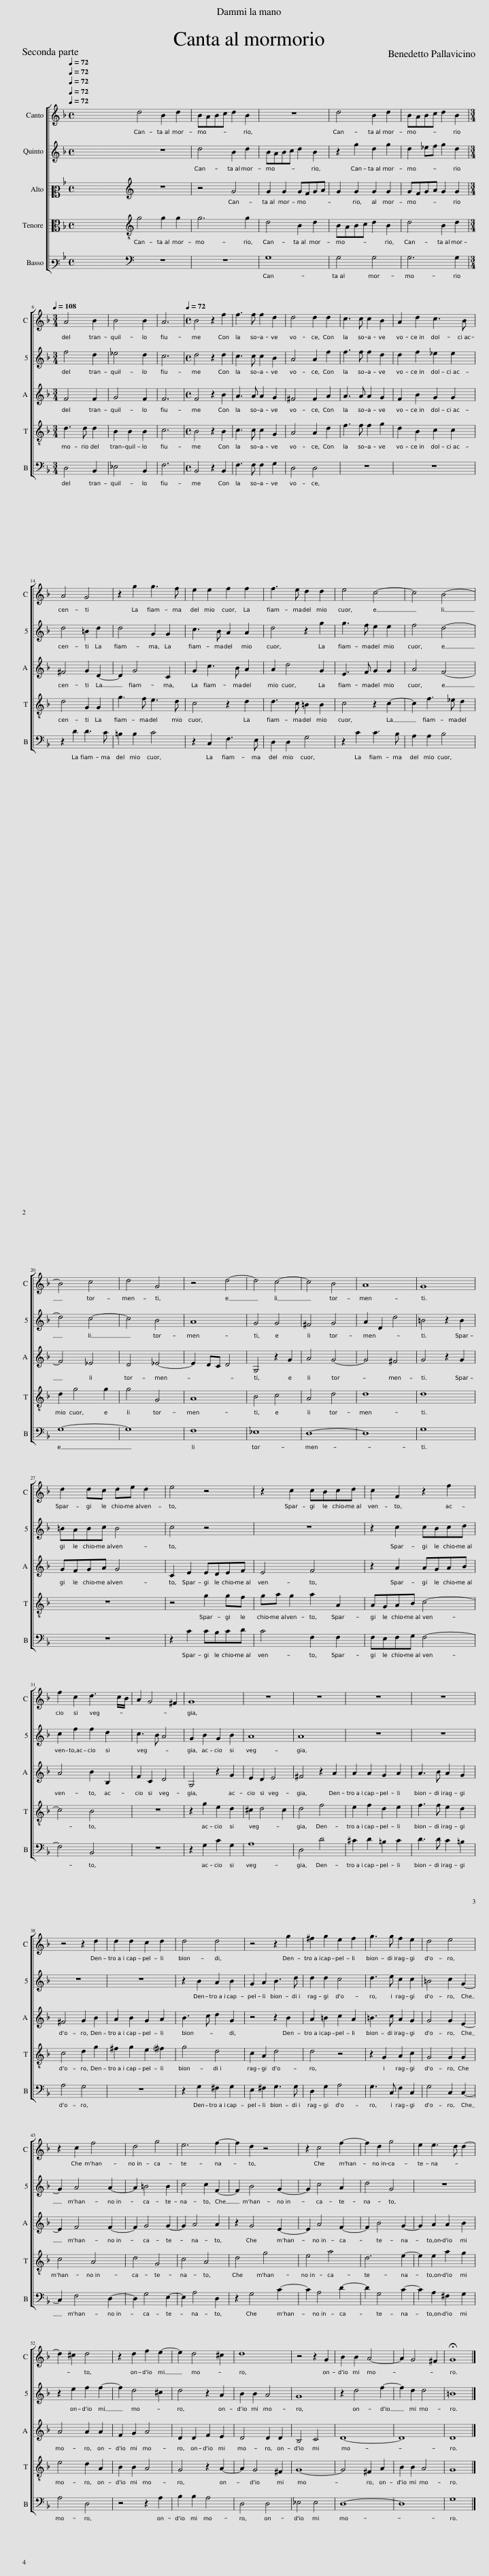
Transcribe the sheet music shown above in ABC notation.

X:1
%%score [ 1 2 3 4 5 ]
L:1/8
Q:1/4=72
M:4/4
I:linebreak $
K:F
V:1 treble
V:2 treble
V:3 alto2
V:4 alto
V:5 bass3
V:1
 x8 | x8 | d4 B2 d2 | BABc d2 B2 | z8 | %5
 d4 B2 d2 | BABc d2 B2 |$[M:3/4][Q:1/4=108] A4 B2 | B4 B2 | A6 | %10
[M:4/4][Q:1/4=72] B4 z2 f2 | f3 f f2 d2 | d4 d2 d2 | c3 c c2 B2 | A2 d2 c3 B |$ %15
 A4 G4 | z2 g2 g3 f | e2 e2 f2 f2 | f3 e d2 d2 | e4 c4- | %20
 c4 B4- |$ B4 c4 | d4 G4 | z4 d4- | d4 c4- | %25
 c4 B4 | A8 | G8 |$ d2 dc de d2 | e4 z4 | %30
 z2 c2 cBcd | c2 F2 z2 f2 |$ f2 c2 d3 c/B/ | A2 G4 ^F2 | G8 | %35
 z8 | z8 | z8 | z8 |$ z4 z2 d2 | %40
 d2 d2 c2 d2 | d4 d4 | z4 z2 g2 | ^f2 g2 e2 f2 | g3 g f2 e2 | %45
 d4 e4 |$ z2 c2 f4 | d4 g4 | e6 f2- | f2 d2 z4 | %50
 z2 c4 f2- | f2 d2 g4 | e2 e3 d d2- |$ d2 ^c2 d4 | z2 d2 f2 e2- | %55
 e2 d4 ^c2 | d8 | z4 z2 G2 | B2 B2 A4- | A2 G4 ^F2 | %60
 !fermata!G8 |] %61
V:2
 x8 | x8 | z8 | d4 B2 d2 | BABc d2 B2 | %5
 z2 g2 d2 g2 | d2 _ef g2 d2 |$[M:3/4] f4 d2 | _e4 d2 | c6 | %10
[M:4/4] d4 z2 d2 | c3 c c2 B2 | A4 A2 f2 | f3 f f2 d2 | d2 f2 _e2 e2 |$ %15
 d4 =B2 d2 | d4 G2 G2 | c3 B A2 A2 | d4 z2 g2 | g3 f e2 e2 | %20
 f4 d4- |$ d4 c4- | c4 B4 | A8 | G4 G4 | %25
 ^F4 G4 | A2 D2 d4 | =B4 z2 B2 |$ =BABc B4 | c4 z4 | %30
 z8 | z2 c2 cBcd |$ c2 f2 f2 d2 | c3 B A4 | G2 B2 G2 B2 | %35
 A8 | A8 | z8 | z8 |$ z8 | %40
 z8 | z2 B2 A2 B2 | G2 A2 B3 d | d2 d2 c4 | d3 e c2 c2 | %45
 =B4 c2 G2- |$ G2 A4 A2- | A2 =B4 B2 | c4 c2 F2- | F2 B4 G2- | %50
 G2 c4 A2 | d4 G4 | z8 |$ z2 e2 f2 f2- | f2 d4 ^c2 | %55
 d4 z2 A2 | B2 B2 A4 | G8 | z2 d4 f2- | f2 d2 d4 | %60
 =B8 |] %61
V:3
 x8 | x8 | z8 | z4 G4 | G2 G2 GFGA | %5
 G2 G2 G2 G2 | GFGA G2 G2 |$[M:3/4] F4 F2 | G4 F2 | F6 | %10
[M:4/4] F4 z2 B2 | A3 A A2 G2 | ^F4 F2 A2 | A3 A A2 G2 | F2 B2 G2 G2 |$ %15
 ^F4 G2 D2- | D2 G4 C2 | G2 c3 B A2 | A2 d4 G2 | E3 F G2 G2 | %20
 A4 F4- |$ F4 _E4 | D4 _E4- | E2 DC D4 | G,4 z2 G2 | %25
 A4 G4- | G4 ^F4 | G4 z2 G2 |$ GFGA G4 | C2 E2 EDEF | %30
 E4 F4 | z2 A2 AGAB |$ A4 B2 B,2 | F2 C2 D4 | G,4 z2 G2 | %35
 E2 D2 E4 | ^F4 z2 A2 | A2 A2 G2 A2 | A3 B A2 G2 |$ ^F4 G2 B2 | %40
 A2 B2 G2 A2 | B3 c d2 G2 | z4 z2 B2 | A2 =B2 c2 A2 | =B3 c A2 G2 | %45
 G4 G2 E2- |$ E2 F4 F2- | F2 G4 G2- | G2 A4 A2 | z2 G4 E2- | %50
 E2 A4 F2- | F2 B4 G2- | G2 A2 A2 B2 |$ A4 A2 A2 | F2 G2 A4 | %55
 D2 D2 F2 E2 | D4 D2 D2 | B,4 C4 | D8- | D8 | %60
 D8 |] %61
V:4
 x8 | x8 | G4 G2 G2 | G6 G2 | D4 B,2 D2 | %5
 B,A,B,C D2 B,2 | D4 B,2 D2 |$[M:3/4] D3 D D2 | B,2 B,2 B,2 | C6 | %10
[M:4/4] B,4 z2 B,2 | C3 C C2 G,2 | A,4 A,2 D2 | F3 F F2 G2 | D2 B,2 C2 C2 |$ %15
 D4 G,2 G,2 | G3 F E3 D | C4 z2 D2 | D3 C =B,2 B,2 | C4 z2 C2- | %20
 C2 F3 _E D2 |$ D2 G4 G2 | G4 G,4 | A,8 | B,4 C4 | %25
 A,4 D4 | D8 | D8 |$ z8 | z4 G2 GF | %30
 GA G2 A2 A,2 | A,G,A,B, C4- |$ C4 B,4 | z8 | z2 G2 E2 D2 | %35
 ^C2 D4 C2 | D4 F4 | E2 F2 D2 E2 | F3 F E2 D2 |$ C4 D2 G2 | %40
 ^F2 G2 E2 !courtesy!^F2 | G4 D4 | C2 A,2 D4 | D4 z4 | z2 G,2 A,2 C2 | %45
 G,4 G,2 G,2 |$ C4 A,4 | D4 G,4 | C4 A,4 | D4 G4 | %50
 E4 A4 | D6 E2- | E2 E2 A2 G2 |$ E4 D2 A,2 | B,2 B,2 A,4 | %55
 G,4 z2 A,2- | A,2 G,4 ^F,2 | G,8- | G,4 ^F,2 A,2 | B,2 B,2 A,4 | %60
 G,8 |] %61
V:5
 x8 | x8 | z8 | z8 | G,8 | %5
 G,4 G,4 | G,6 G,2 |$[M:3/4] D,4 B,,2 | _E,4 B,,2 | F,6 | %10
[M:4/4] B,,4 z2 B,,2 | F,3 F, F,2 G,2 | D,4 D,4 | z8 | z8 |$ %15
 z2 D2 D3 C | =B,2 B,2 C4 | z2 C,2 F,3 E, | D,2 D,2 G,4 | z2 C2 C3 B, | %20
 A,2 A,2 B,4 |$ G,8- | G,8 | F,8 | _E,8 | %25
 D,8- | D,8 | G,8 |$ z8 | z2 C2 CB,CD | %30
 C4 F,2 F,2 | F,E,F,G, F,4- |$ F,4 B,,4 | z8 | z2 G,2 C2 G,2 | %35
 A,8 | D,4 D4 | ^C2 D2 =B,2 C2 | D3 D C2 =B,2 |$ A,4 G,4 | %40
 z8 | z2 G,2 ^F,2 G,2 | E,2 ^F,2 G,3 G, | D,2 G,2 A,4 | G,3 C, F,2 C,2 | %45
 G,4 C,2 C,2- |$ C,2 F,4 D,2- | D,2 G,4 E,2- | E,2 A,4 D,2 | z2 G,4 C2- | %50
 C2 A,4 D2- | D2 G,4 C2- | C2 A,2 ^F,2 G,2 |$ A,4 D,4 | z4 z2 A,2 | %55
 B,2 B,2 A,4 | D,4 D,4 | _E,4 E,4 | D,8- | D,8 | %60
 G,8 |] %61
